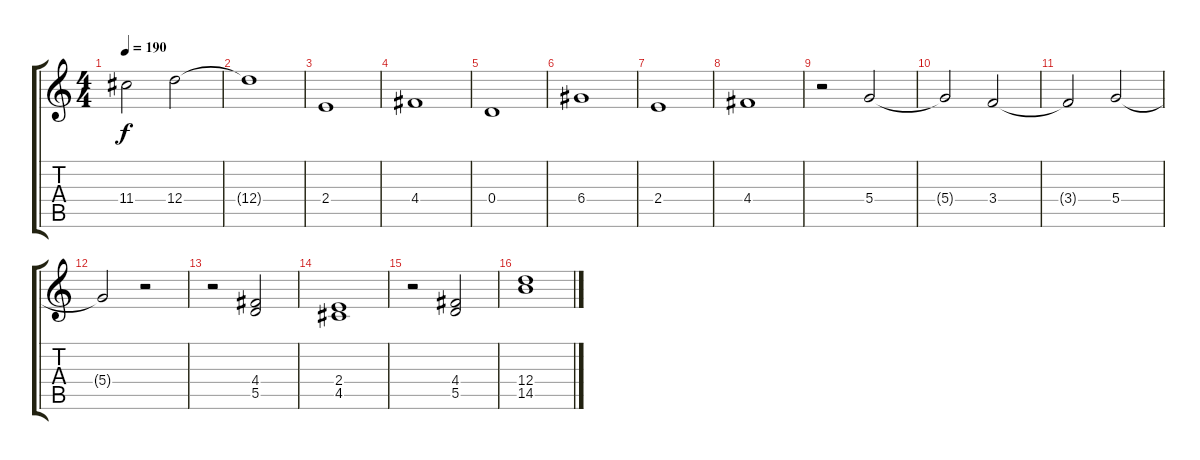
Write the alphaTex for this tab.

\track "" {instrument acousticguitarnylon}
\staff {score tabs}
\tuning (E4 B3 G3 D3 A2 E2) {hide}
\ts (4 4)
\tempo 190
\clef g2
\ks c
11.4{t}.2{dy f} 12.4.2 |
12.4{t}.1 |
2.4.1 |
4.4.1 |
0.4.1 |
6.4.1 |
2.4.1 |
4.4.1 |
r.2 5.4.2 |
5.4{t}.2 3.4.2 |
3.4{t}.2 5.4.2 |
5.4{t}.2 r.2 |
r.2 (4.4 5.5).2 |
(2.4 4.5).1 |
r.2 (4.4 5.5).2 |
(12.4 14.5).1
